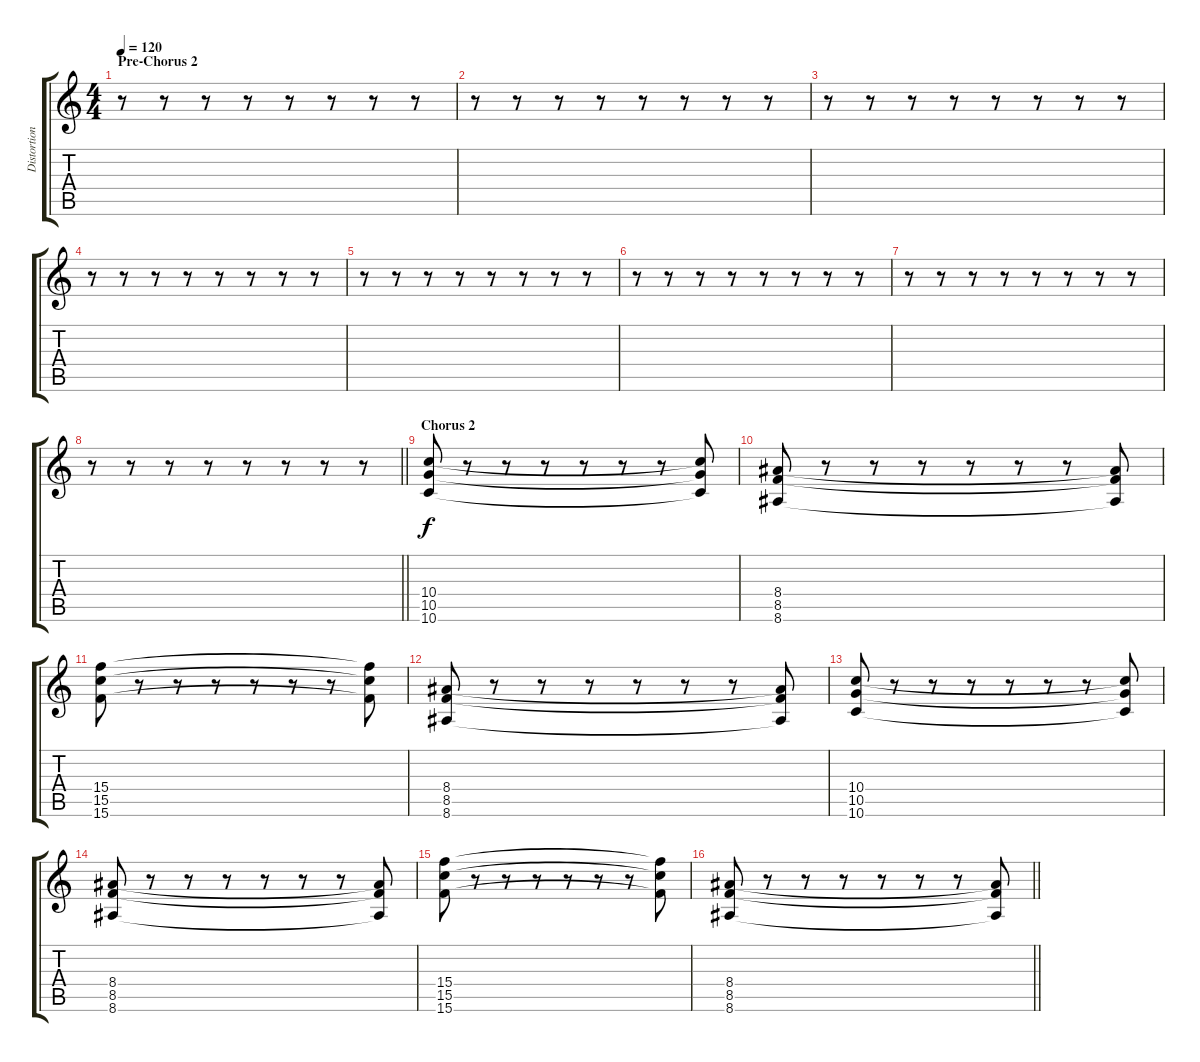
\track ("Distortion Lead" "Distortion") {instrument distortionguitar}
\staff {score tabs}
\tuning (E4 B3 G3 D3 A2 D2) {hide}
\ts (4 4)
\section ("" "Pre-Chorus 2")
\tempo 120
\clef g2
\ks c
r.8{dy f} r.8 r.8 r.8 r.8 r.8 r.8 r.8 |
r.8 r.8 r.8 r.8 r.8 r.8 r.8 r.8 |
r.8 r.8 r.8 r.8 r.8 r.8 r.8 r.8 |
r.8 r.8 r.8 r.8 r.8 r.8 r.8 r.8 |
r.8 r.8 r.8 r.8 r.8 r.8 r.8 r.8 |
r.8 r.8 r.8 r.8 r.8 r.8 r.8 r.8 |
r.8 r.8 r.8 r.8 r.8 r.8 r.8 r.8 |
\barLineRight lightlight
r.8 r.8 r.8 r.8 r.8 r.8 r.8 r.8 |
\section ("" "Chorus 2")
(10.4 10.5 10.6).8 r.8 r.8 r.8 r.8 r.8 r.8 (10.4{t} 10.5{t} 10.6{t}).8 |
(8.4 8.5 8.6).8 r.8 r.8 r.8 r.8 r.8 r.8 (8.4{t} 8.5{t} 8.6{t}).8 |
(15.4 15.5 15.6).8 r.8 r.8 r.8 r.8 r.8 r.8 (15.4{t} 15.5{t} 15.6{t}).8 |
(8.4 8.5 8.6).8 r.8 r.8 r.8 r.8 r.8 r.8 (8.4{t} 8.5{t} 8.6{t}).8 |
(10.4 10.5 10.6).8 r.8 r.8 r.8 r.8 r.8 r.8 (10.4{t} 10.5{t} 10.6{t}).8 |
(8.4 8.5 8.6).8 r.8 r.8 r.8 r.8 r.8 r.8 (8.4{t} 8.5{t} 8.6{t}).8 |
(15.4 15.5 15.6).8 r.8 r.8 r.8 r.8 r.8 r.8 (15.4{t} 15.5{t} 15.6{t}).8 |
\barLineRight lightlight
(8.4 8.5 8.6).8 r.8 r.8 r.8 r.8 r.8 r.8 (8.4{t} 8.5{t} 8.6{t}).8
